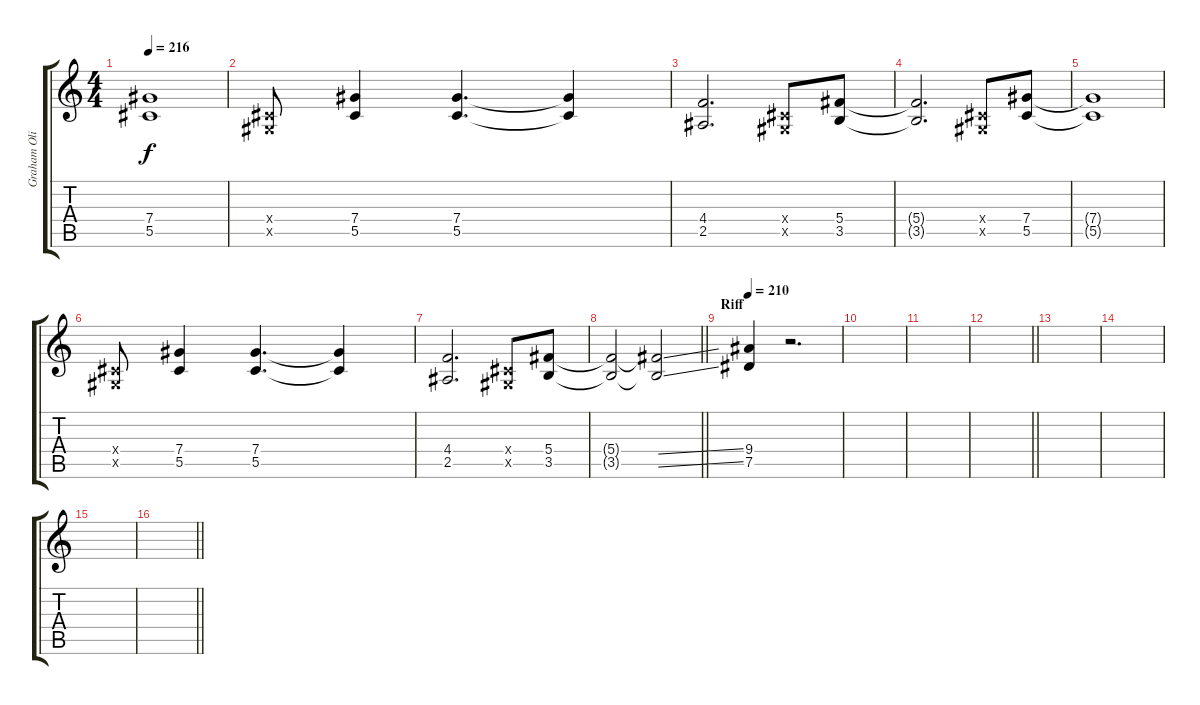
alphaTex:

\track ("Graham Oliver" "Graham Oli") {instrument distortionguitar}
\staff {score tabs}
\tuning (Eb4 Bb3 Gb3 Db3 Ab2 Eb2) {hide}
\ts (4 4)
\tempo 216
\clef g2
\ks c
(7.4{t} 5.5{t}).1{dy f} |
(0.4{x} 0.5{x}).8 (7.4 5.5).4 (7.4 5.5).4{d} (7.4{t} 5.5{t}).4 |
(4.4 2.5).2{d} (0.4{x} 0.5{x}).8 (5.4 3.5).8 |
(5.4{t} 3.5{t}).2{d} (0.4{x} 0.5{x}).8 (7.4 5.5).8 |
(7.4{t} 5.5{t}).1 |
(0.4{x} 0.5{x}).8 (7.4 5.5).4 (7.4 5.5).4{d} (7.4{t} 5.5{t}).4 |
(4.4 2.5).2{d} (0.4{x} 0.5{x}).8 (5.4 3.5).8 |
\barLineRight lightlight
(5.4{t} 3.5{t}).2 (5.4{ss t} 3.5{ss t}).2 |
\section ("" "Riff")
\tempo 210
(9.4 7.5).4 r.2{d} |
|
|
\barLineRight lightlight
|
|
|
|
\barLineRight lightlight
